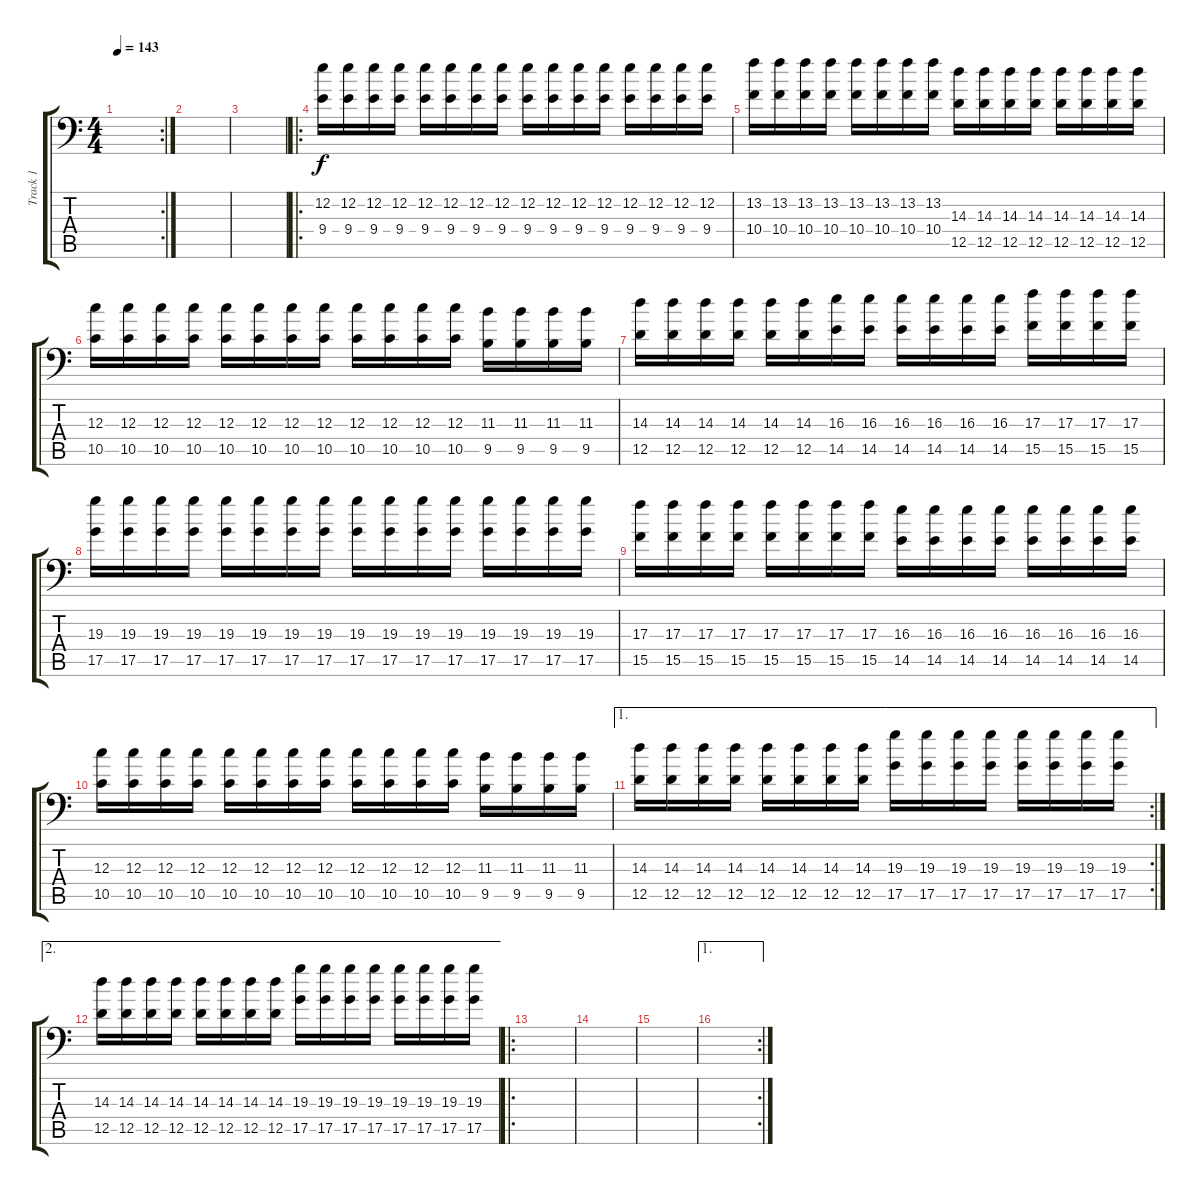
\track ("Track 1" "Track 1") {instrument electricguitarjazz}
\staff {score tabs}
\tuning (A3 E3 C3 G2 D2 A1) {hide}
\rc 2
\ts (4 4)
\tempo 143
\clef f4
\ks c
|
|
|
\ro
(12.2 9.4).16 (12.2 9.4).16 (12.2 9.4).16 (12.2 9.4).16 (12.2 9.4).16 (12.2 9.4).16 (12.2 9.4).16 (12.2 9.4).16 (12.2 9.4).16 (12.2 9.4).16 (12.2 9.4).16 (12.2 9.4).16 (12.2 9.4).16 (12.2 9.4).16 (12.2 9.4).16 (12.2 9.4).16 |
(13.2 10.4).16 (13.2 10.4).16 (13.2 10.4).16 (13.2 10.4).16 (13.2 10.4).16 (13.2 10.4).16 (13.2 10.4).16 (13.2 10.4).16 (14.3 12.5).16 (14.3 12.5).16 (14.3 12.5).16 (14.3 12.5).16 (14.3 12.5).16 (14.3 12.5).16 (14.3 12.5).16 (14.3 12.5).16 |
(12.3 10.5).16 (12.3 10.5).16 (12.3 10.5).16 (12.3 10.5).16 (12.3 10.5).16 (12.3 10.5).16 (12.3 10.5).16 (12.3 10.5).16 (12.3 10.5).16 (12.3 10.5).16 (12.3 10.5).16 (12.3 10.5).16 (11.3 9.5).16 (11.3 9.5).16 (11.3 9.5).16 (11.3 9.5).16 |
(14.3 12.5).16 (14.3 12.5).16 (14.3 12.5).16 (14.3 12.5).16 (14.3 12.5).16 (14.3 12.5).16 (16.3 14.5).16 (16.3 14.5).16 (16.3 14.5).16 (16.3 14.5).16 (16.3 14.5).16 (16.3 14.5).16 (17.3 15.5).16 (17.3 15.5).16 (17.3 15.5).16 (17.3 15.5).16 |
(19.3 17.5).16 (19.3 17.5).16 (19.3 17.5).16 (19.3 17.5).16 (19.3 17.5).16 (19.3 17.5).16 (19.3 17.5).16 (19.3 17.5).16 (19.3 17.5).16 (19.3 17.5).16 (19.3 17.5).16 (19.3 17.5).16 (19.3 17.5).16 (19.3 17.5).16 (19.3 17.5).16 (19.3 17.5).16 |
(17.3 15.5).16 (17.3 15.5).16 (17.3 15.5).16 (17.3 15.5).16 (17.3 15.5).16 (17.3 15.5).16 (17.3 15.5).16 (17.3 15.5).16 (16.3 14.5).16 (16.3 14.5).16 (16.3 14.5).16 (16.3 14.5).16 (16.3 14.5).16 (16.3 14.5).16 (16.3 14.5).16 (16.3 14.5).16 |
(12.3 10.5).16 (12.3 10.5).16 (12.3 10.5).16 (12.3 10.5).16 (12.3 10.5).16 (12.3 10.5).16 (12.3 10.5).16 (12.3 10.5).16 (12.3 10.5).16 (12.3 10.5).16 (12.3 10.5).16 (12.3 10.5).16 (11.3 9.5).16 (11.3 9.5).16 (11.3 9.5).16 (11.3 9.5).16 |
\ae 1
\rc 2
(14.3 12.5).16 (14.3 12.5).16 (14.3 12.5).16 (14.3 12.5).16 (14.3 12.5).16 (14.3 12.5).16 (14.3 12.5).16 (14.3 12.5).16 (19.3 17.5).16 (19.3 17.5).16 (19.3 17.5).16 (19.3 17.5).16 (19.3 17.5).16 (19.3 17.5).16 (19.3 17.5).16 (19.3 17.5).16 |
\ae 2
(14.3 12.5).16 (14.3 12.5).16 (14.3 12.5).16 (14.3 12.5).16 (14.3 12.5).16 (14.3 12.5).16 (14.3 12.5).16 (14.3 12.5).16 (19.3 17.5).16 (19.3 17.5).16 (19.3 17.5).16 (19.3 17.5).16 (19.3 17.5).16 (19.3 17.5).16 (19.3 17.5).16 (19.3 17.5).16 |
\ro
|
|
|
\ae 1
\rc 2
